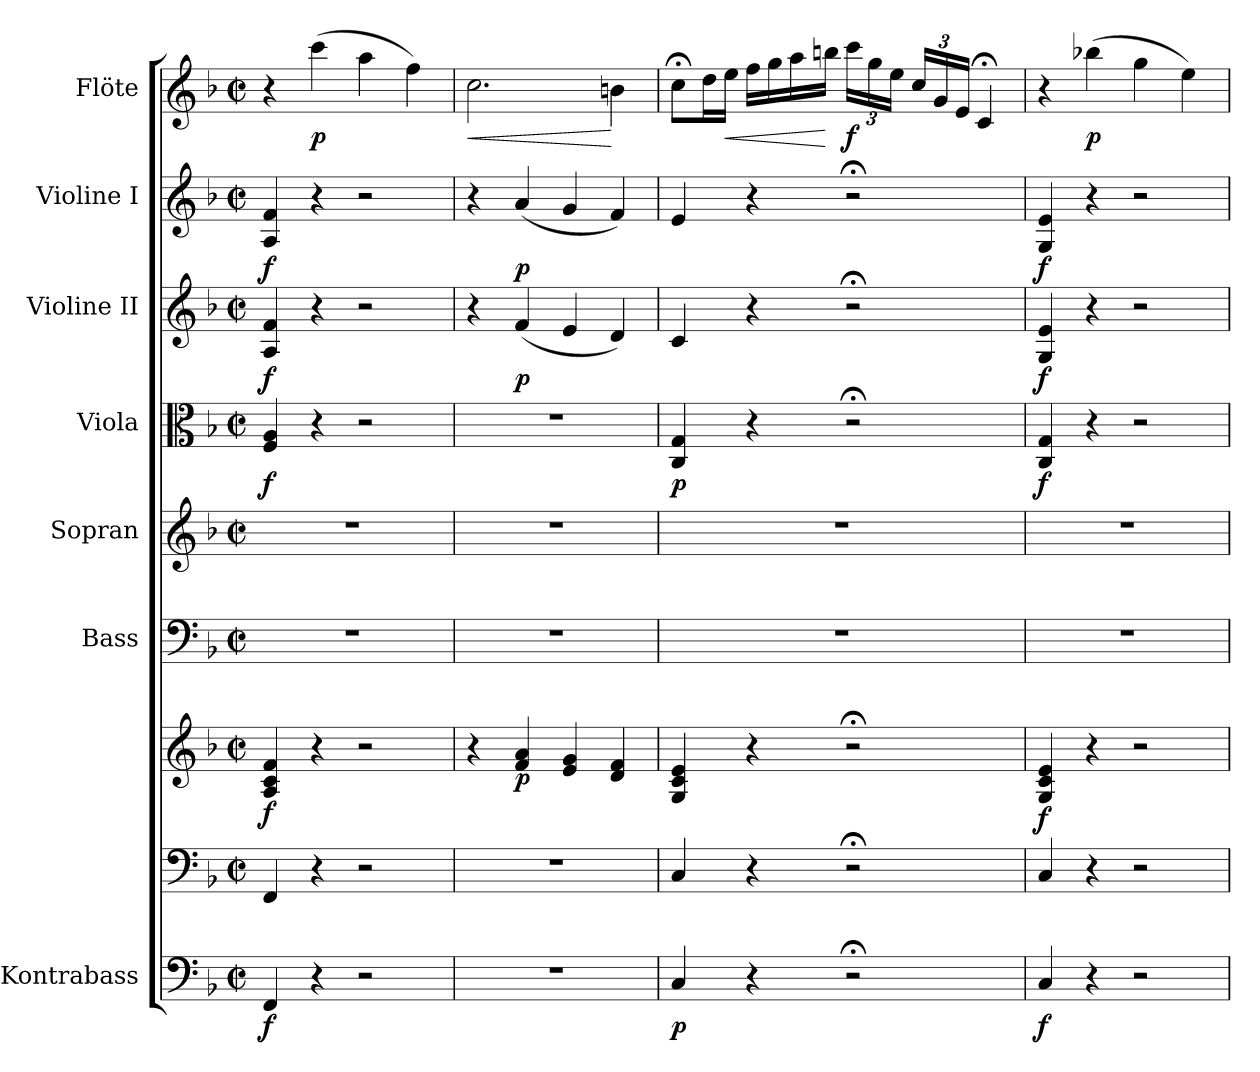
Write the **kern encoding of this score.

**kern	**dynam	**kern	**kern	**dynam	**kern	**kern	**kern	**dynam	**kern	**dynam	**kern	**dynam	**kern	**dynam
*part8	*part8	*part7	*part7	*part7	*part6	*part5	*part4	*part4	*part3	*part3	*part2	*part2	*part1	*part1
*staff9	*staff9	*staff8	*staff7	*staff7/8	*staff6	*staff5	*staff4	*staff4	*staff3	*staff3	*staff2	*staff2	*staff1	*staff1
*I"Kontrabass	*	*	*	*	*I"Bass	*I"Sopran	*I"Viola	*	*I"Violine II	*	*I"Violine I	*	*I"Flöte	*
*I'Kb.	*	*	*	*	*I'B.	*I'S.	*I'Vla.	*	*I'Vl. II	*	*I'Vl. I	*	*I'Fl.	*
*clefF4	*	*clefF4	*clefG2	*	*clefF4	*clefG2	*clefC3	*	*clefG2	*	*clefG2	*	*clefG2	*
*ITrd7c12	*	*	*	*	*	*	*	*	*	*	*	*	*	*
*k[b-]	*	*k[b-]	*k[b-]	*	*k[b-]	*k[b-]	*k[b-]	*	*k[b-]	*	*k[b-]	*	*k[b-]	*
*F:	*	*F:	*F:	*	*F:	*F:	*F:	*	*F:	*	*F:	*	*F:	*
*M2/2	*	*M2/2	*M2/2	*	*M2/2	*M2/2	*M2/2	*	*M2/2	*	*M2/2	*	*M2/2	*
*met(c|)	*	*met(c|)	*met(c|)	*	*met(c|)	*met(c|)	*met(c|)	*	*met(c|)	*	*met(c|)	*	*met(c|)	*
=1	=1	=1	=1	=1	=1	=1	=1	=1	=1	=1	=1	=1	=1	=1
!	!LO:DY:b	!	!	!LO:DY:b	!	!	!	!LO:DY:b	!	!LO:DY:b	!	!LO:DY:b	!	!
4FFF/	f	4FF/	4A/ 4c/ 4f/	f	1r	1r	4F/ 4A/	f	4A/ 4f/	f	4A/ 4f/	f	4r	.
!	!	!	!	!	!	!	!	!	!	!	!	!	!	!LO:DY:b
4r	.	4r	4r	.	.	.	4r	.	4r	.	4r	.	(>4ccc\	p
2r	.	2r	2r	.	.	.	2r	.	2r	.	2r	.	4aa\	.
.	.	.	.	.	.	.	.	.	.	.	.	.	4ff\)	.
=2	=2	=2	=2	=2	=2	=2	=2	=2	=2	=2	=2	=2	=2	=2
!	!	!	!	!	!	!	!	!	!	!	!	!	!	!LO:HP:b
!	!	!	!	!	!	!	!	!	!	!	!	!	!	!LO:HP:n=1:b
1r	.	1r	4r	.	1r	1r	1r	.	4r	.	4r	.	2.cc\	< >
!	!	!	!	!LO:DY:b	!	!	!	!	!	!LO:DY:b	!	!LO:DY:b	!	!
.	.	.	4f/ 4a/	p	.	.	.	.	(<4f/	p	(<4a/	p	.	.
.	.	.	4e/ 4g/	.	.	.	.	.	4e/	.	4g/	.	.	.
.	.	.	4d/ 4f/	.	.	.	.	.	4d/)	.	4f/)	.	4bn\	[
.	.	.	.	.	.	.	.	.	.	.	.	.	.	]
=3	=3	=3	=3	=3	=3	=3	=3	=3	=3	=3	=3	=3	=3	=3
!	!LO:DY:b	!	!	!	!	!	!	!LO:DY:b	!	!	!	!	!	!
4CC/	p	4C/	4G/ 4c/ 4e/	.	1r	1r	4C/ 4G/	p	4c/	.	4e/	.	8cc;<\L	.
.	.	.	.	.	.	.	.	.	.	.	.	.	16dd\L	.
!	!	!	!	!	!	!	!	!	!	!	!	!	!	!LO:HP:b
.	.	.	.	.	.	.	.	.	.	.	.	.	16ee\JJ	<
4r	.	4r	4r	.	.	.	4r	.	4r	.	4r	.	16ff\LL	.
.	.	.	.	.	.	.	.	.	.	.	.	.	16gg\	.
.	.	.	.	.	.	.	.	.	.	.	.	.	16aa\	.
.	.	.	.	.	.	.	.	.	.	.	.	.	16bbn\JJ	[
*	*	*	*	*	*	*	*	*	*	*	*	*	*Xbrackettup	*
!	!	!	!	!	!	!	!	!	!	!	!	!	!	!LO:DY:b
2r;<	.	2r;<	2r;<	.	.	.	2r;<	.	2r;<	.	2r;<	.	24ccc\LL	f
.	.	.	.	.	.	.	.	.	.	.	.	.	24gg\	.
.	.	.	.	.	.	.	.	.	.	.	.	.	24ee\JJ	.
.	.	.	.	.	.	.	.	.	.	.	.	.	24cc/LL	.
.	.	.	.	.	.	.	.	.	.	.	.	.	24g/	.
.	.	.	.	.	.	.	.	.	.	.	.	.	24e/JJ	.
.	.	.	.	.	.	.	.	.	.	.	.	.	4c;</	.
=4	=4	=4	=4	=4	=4	=4	=4	=4	=4	=4	=4	=4	=4	=4
!	!LO:DY:b	!	!	!LO:DY:b	!	!	!	!LO:DY:b	!	!LO:DY:b	!	!LO:DY:b	!	!
4CC/	f	4C/	4G/ 4c/ 4e/	f	1r	1r	4C/ 4G/	f	4G/ 4e/	f	4G/ 4e/	f	4r	.
!	!	!	!	!	!	!	!	!	!	!	!	!	!	!LO:DY:b
4r	.	4r	4r	.	.	.	4r	.	4r	.	4r	.	(>4bb-X\	p
2r	.	2r	2r	.	.	.	2r	.	2r	.	2r	.	4gg\	.
.	.	.	.	.	.	.	.	.	.	.	.	.	4ee\)	.
=	=	=	=	=	=	=	=	=	=	=	=	=	=	=
*-	*-	*-	*-	*-	*-	*-	*-	*-	*-	*-	*-	*-	*-	*-
